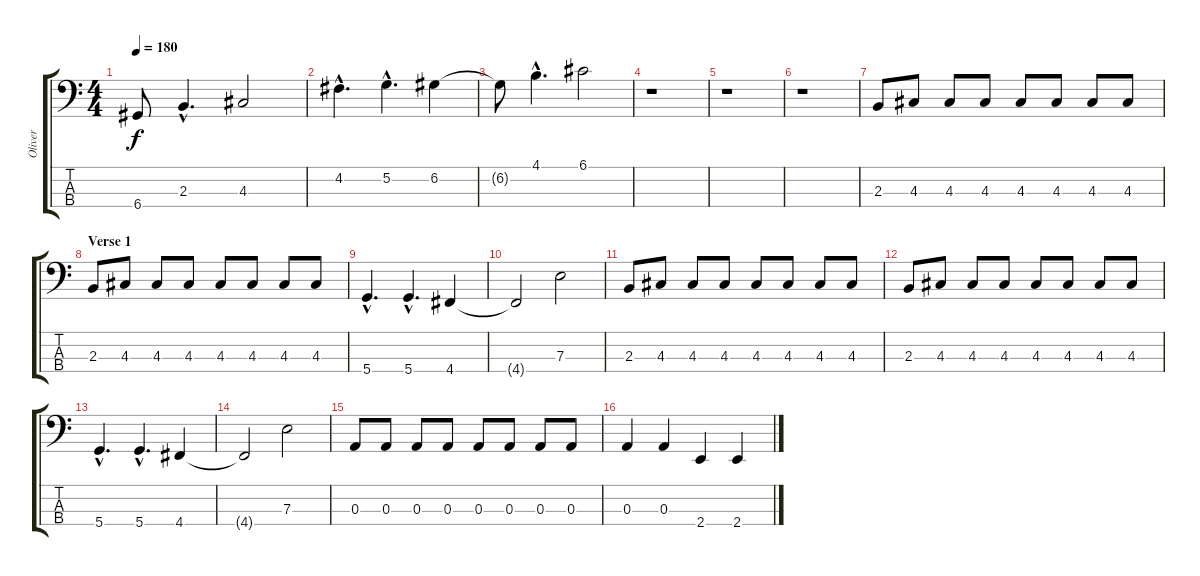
\track ("Oliver" "Oliver") {instrument electricbasspick}
\staff {score tabs}
\tuning (G2 D2 A1 D1) {hide}
\ts (4 4)
\tempo 180
\clef f4
\ks c
6.4{t}.8{dy f} 2.3{hac}.4{d} 4.3.2 |
4.2{hac}.4{d} 5.2{hac}.4{d} 6.2.4 |
6.2{t}.8 4.1{hac}.4{d} 6.1.2 |
r.1 |
r.1 |
r.1 |
2.3.8 4.3.8 4.3.8 4.3.8 4.3.8 4.3.8 4.3.8 4.3.8 |
\section ("" "Verse 1")
2.3.8 4.3.8 4.3.8 4.3.8 4.3.8 4.3.8 4.3.8 4.3.8 |
5.4{hac}.4{d} 5.4{hac}.4{d} 4.4.4 |
4.4{t}.2 7.3.2 |
2.3.8 4.3.8 4.3.8 4.3.8 4.3.8 4.3.8 4.3.8 4.3.8 |
2.3.8 4.3.8 4.3.8 4.3.8 4.3.8 4.3.8 4.3.8 4.3.8 |
5.4{hac}.4{d} 5.4{hac}.4{d} 4.4.4 |
4.4{t}.2 7.3.2 |
0.3.8 0.3.8 0.3.8 0.3.8 0.3.8 0.3.8 0.3.8 0.3.8 |
0.3.4 0.3.4 2.4.4 2.4.4
